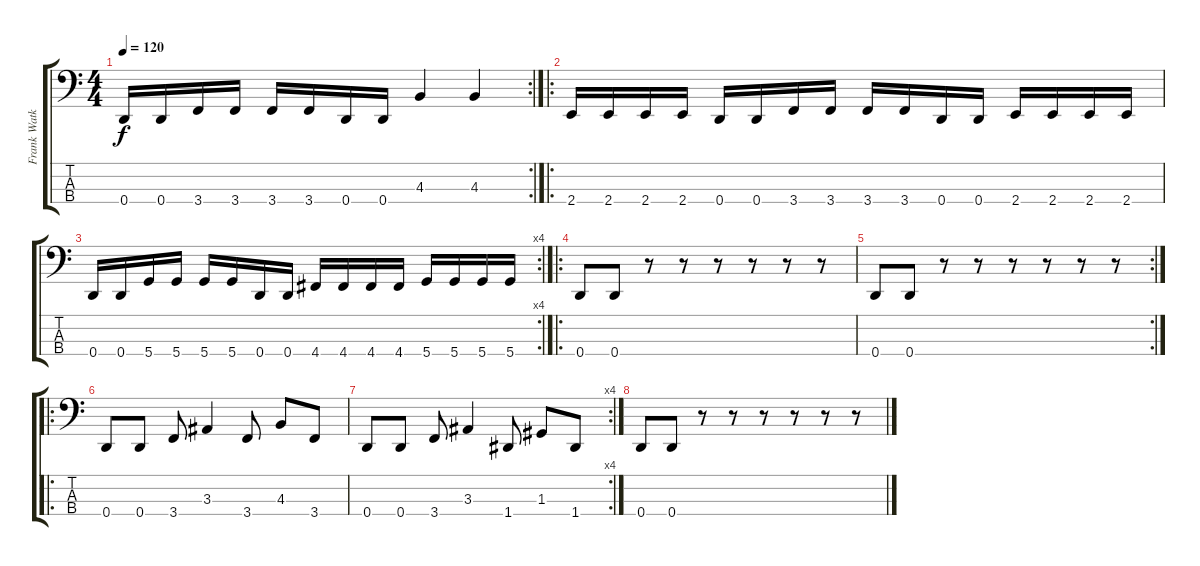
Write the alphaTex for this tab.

\track ("Frank Watkins" "Frank Watk") {instrument electricbasspick}
\staff {score tabs}
\tuning (F2 C2 G1 D1) {hide}
\rc 2
\ts (4 4)
\tempo 120
\clef f4
\ks c
0.4.16{dy f} 0.4.16 3.4.16 3.4.16 3.4.16 3.4.16 0.4.16 0.4.16 4.3.4 4.3.4 |
\ro
2.4.16 2.4.16 2.4.16 2.4.16 0.4.16 0.4.16 3.4.16 3.4.16 3.4.16 3.4.16 0.4.16 0.4.16 2.4.16 2.4.16 2.4.16 2.4.16 |
\rc 4
0.4.16 0.4.16 5.4.16 5.4.16 5.4.16 5.4.16 0.4.16 0.4.16 4.4.16 4.4.16 4.4.16 4.4.16 5.4.16 5.4.16 5.4.16 5.4.16 |
\ro
0.4.8 0.4.8 r.8 r.8 r.8 r.8 r.8 r.8 |
\rc 2
0.4.8 0.4.8 r.8 r.8 r.8 r.8 r.8 r.8 |
\ro
0.4.8 0.4.8 3.4.8 3.3.4 3.4.8 4.3.8 3.4.8 |
\rc 4
0.4.8 0.4.8 3.4.8 3.3.4 1.4.8 1.3.8 1.4.8 |
0.4.8 0.4.8 r.8 r.8 r.8 r.8 r.8 r.8
